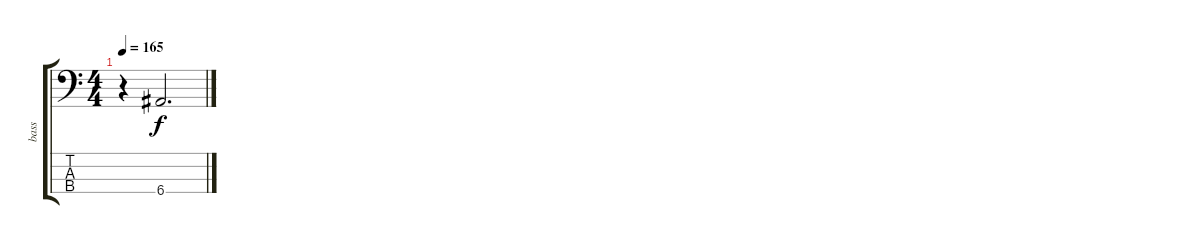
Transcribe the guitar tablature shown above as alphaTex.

\track ("bass" "bass") {instrument electricbassfinger}
\staff {score tabs}
\tuning (G2 D2 A1 E1) {hide}
\ts (4 4)
\tempo 165
\clef f4
\ks c
r.4{dy f} 6.4.2{d}
